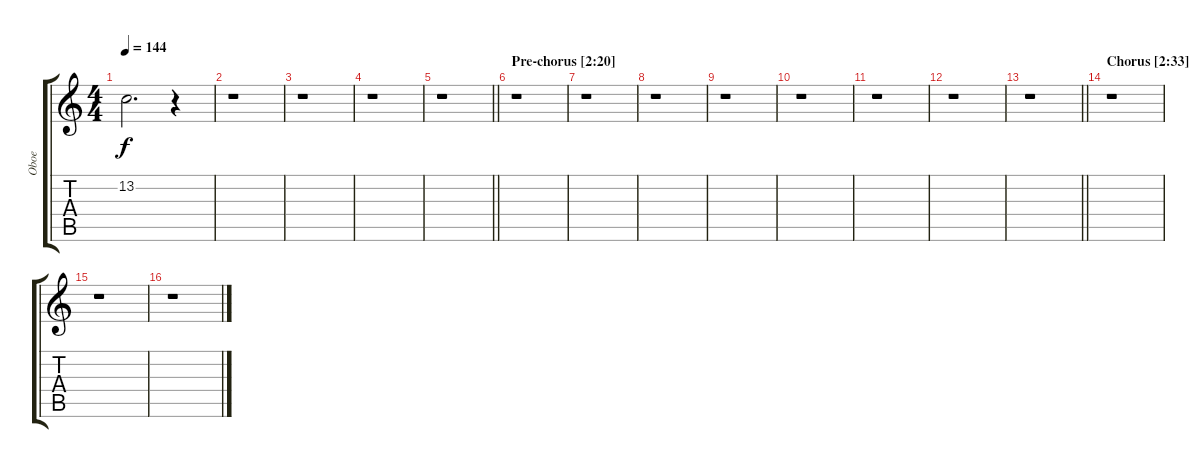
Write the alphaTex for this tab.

\track ("Oboe" "Oboe") {instrument oboe}
\staff {score tabs}
\tuning (E4 B3 G3 D3 A2 E2) {hide}
\ts (4 4)
\tempo 144
\clef g2
\ks c
13.2.2{d dy f} r.4 |
r.1 |
r.1 |
r.1 |
\barLineRight lightlight
r.1 |
\section ("" "Pre-chorus [2:20]")
r.1 |
r.1 |
r.1 |
r.1 |
r.1 |
r.1 |
r.1 |
\barLineRight lightlight
r.1 |
\section ("" "Chorus [2:33]")
r.1 |
r.1 |
r.1
